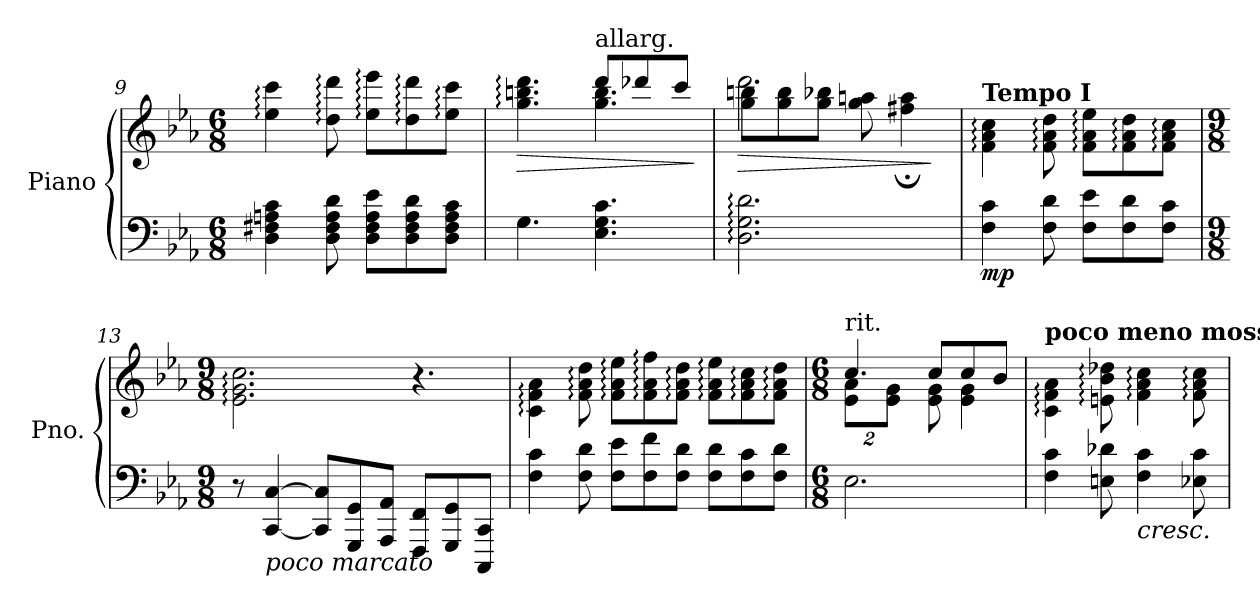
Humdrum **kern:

**kern	**kern	**dynam
*part1	*part1	*part1
*staff2	*staff1	*staff1/2
*I"Piano	*	*
*I'Pno.	*	*
!!LO:LB:g=z
*clefF4	*clefG2	*
*k[b-e-a-]	*k[b-e-a-]	*
*M6/8	*M6/8	*
=9	=9	=9
4D\ 4F#X\ 4An\ 4c\	4ee-\: 4ccc\:	.
8D\ 8F#\ 8A\ 8d\	8dd\: 8ddd\:	.
8D\ 8F#\ 8A\ 8e-\L	8ee-\: 8eee-\:L	.
8D\ 8F#\ 8A\ 8d\	8dd\: 8ddd\:	.
8D\ 8F#\ 8A\ 8c\J	8ee-\: 8ccc\:J	.
=10	=10	=10
!	!	!LO:HP:b
*	*^	*
4.G\	4.gg\: 4.bbn\: 4.ddd\:	4.ryy	>
!	!LO:TX:a:t=allarg.	!	!
4.E-\ 4.G\ 4.c\	8ddd:/L	4.gg\ 4.bb\	.
.	8ddd-X/	.	.
.	8ccc/J	.	.
*	*v	*v	*
.	.	]
=11	=11	=11
!	!	!LO:HP:b
*	*^	*
2.D\: 2.G\: 2.d\:	2.ddd:\	8gg\ 8bbn\L	>
.	.	8gg\ 8bb\	.
.	.	8gg\ 8bb-X\J	.
.	.	8gg\ 8aan\	.
.	.	4ff#X\;< 4aa\;<	.
*	*v	*v	*
.	.	]
!!LO:LB:g=z
=12	=12	=12
!	!LO:TX:a:B:t=Tempo I	!
!	!	!LO:DY:b=2
4F\ 4c\	4f\: 4a-\: 4cc\:	mp
8F\ 8d\	8f\: 8a-\: 8dd\:	.
8F\ 8e-\L	8f\: 8a-\: 8ee-\:L	.
8F\ 8d\	8f\: 8a-\: 8dd\:	.
8F\ 8c\J	8f\: 8a-\: 8cc\:J	.
=13	=13	=13
*M9/8	*M9/8	*
8r	2.e-\: 2.g\: 2.cc\:	.
!LO:TX:b:i:t=poco marcato	!	!
[4CC/ [4C/	.	.
8CC/] 8C/]L	.	.
8GGG/ 8GG/	.	.
8AAA-/ 8AA-/J	.	.
8FFF/ 8FF/L	4.r	.
8GGG/ 8GG/	.	.
8CCC/ 8CC/J	.	.
=14	=14	=14
4F\ 4c\	4c\: 4f\: 4a-\:	.
8F\ 8d\	8f\: 8a-\: 8dd\:	.
8F\ 8e-\L	8f\: 8a-\: 8ee-\:L	.
8F\ 8f\	8f\: 8a-\: 8ff\:	.
8F\ 8d\J	8f\: 8a-\: 8dd\:J	.
8F\ 8d\L	8f\: 8a-\: 8ee-\:L	.
8F\ 8c\	8f\: 8a-\: 8cc\:	.
8F\ 8d\J	8f\: 8a-\: 8dd\:J	.
=15	=15	=15
*M6/8	*M6/8	*
*	*^	*
*	*	*Xbrackettup	*
!	!LO:TX:a:t=rit.	!	!
2.E-\	4.cc:/	16%3e-\ 16%3a-\L	.
.	.	16%3e-\ 16%3g\J	.
.	8cc/L	8e-\ 8g\	.
.	8cc/	4e-\ 4g\	.
.	8b-/J	.	.
*	*v	*v	*
!!LO:LB:g=z
=16	=16	=16
!	!LO:TX:a:B:t=poco meno mosso	!
4F\ 4c\	4c\: 4f\: 4a-\:	.
8En\ 8d-X\	8en\: 8b-\: 8dd-X\:	.
!LO:TX:b:i:t=cresc.	!	!
4F\ 4c\	4f\: 4a-\: 4cc\:	.
8E-X\ 8c\	8f\: 8a-\: 8cc\:	.
=	=	=
*-	*-	*-
